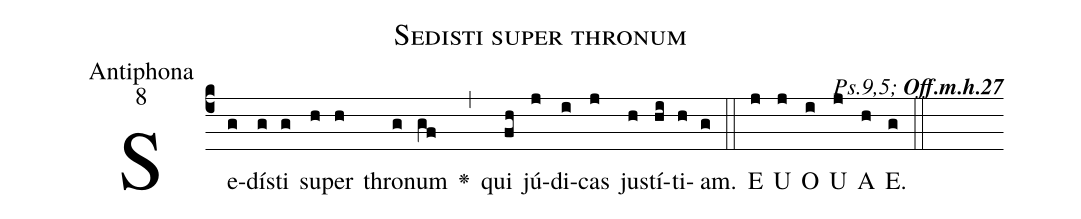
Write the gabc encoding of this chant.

name:Sedisti super thronum;
office-part:Antiphona;
mode:8;
commentary:{\itshape\mdseries Ps.9,5;\/} {\bfseries Off.m.h.27};
%%
(c4)Se(g)dís(g)ti(g) su(h)per(h) thro(g)num(gf) <v>\greheightstar</v>(,) qui(fh) jú(j)di(i)cas(j) jus(h)tí(hi)ti(h)am.(g) (::) E(j) U(j) O(i) U(j) A(h) E.(g) (::)
